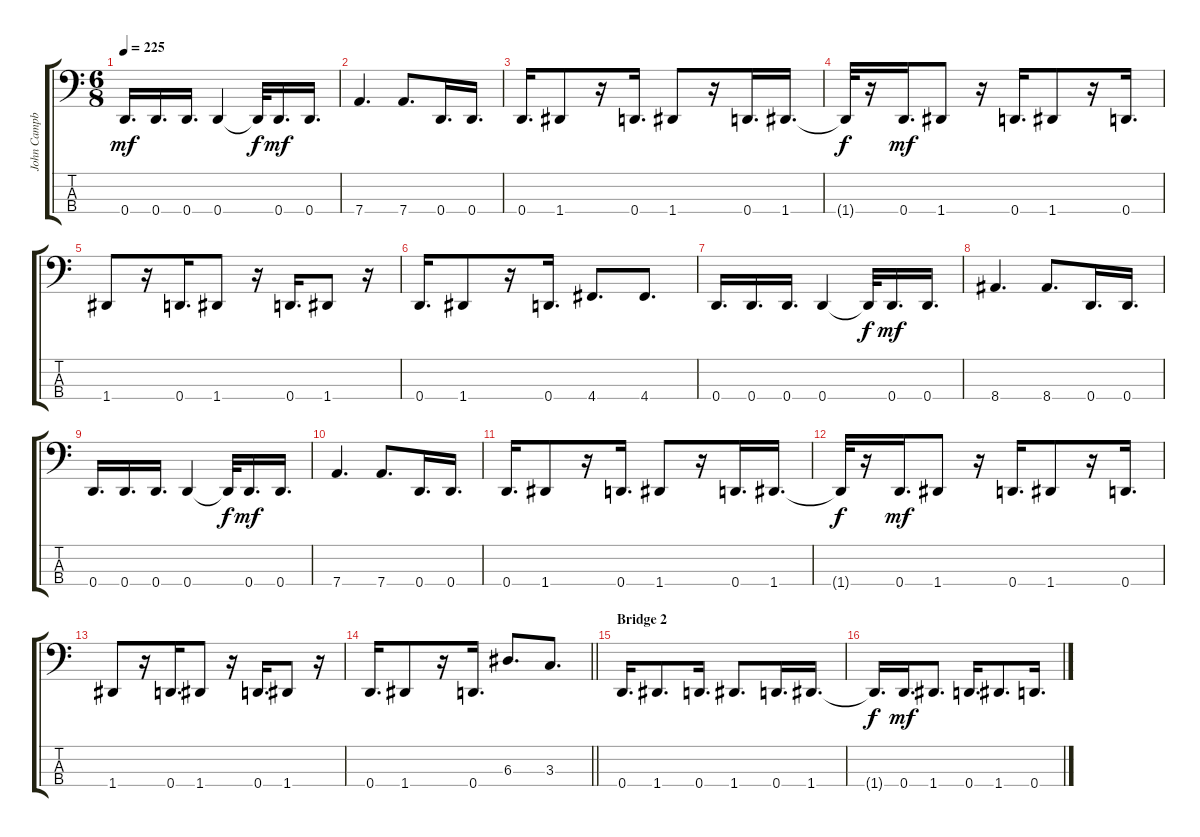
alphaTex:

\track ("John Campbell" "John Campb") {instrument electricbasspick}
\staff {score tabs}
\tuning (G2 D2 A1 D1) {hide}
\ts (6 8)
\tempo 225
\clef f4
\ks c
0.4.16{d dy mf} 0.4.16{d} 0.4.16{d} 0.4.4 0.4{t}.32{dy f} 0.4.16{d dy mf} 0.4.16{d} |
7.4.4{d} 7.4.8{d} 0.4.16{d} 0.4.16{d} |
0.4.16{d} 1.4.8 r.16 0.4.16{d} 1.4.8 r.16 0.4.16{d} 1.4.16{d} |
1.4{t}.32{dy f} r.16 0.4.16{d dy mf} 1.4.8 r.16 0.4.16{d} 1.4.8 r.16 0.4.16{d} |
1.4.8 r.16 0.4.16{d} 1.4.8 r.16 0.4.16{d} 1.4.8 r.16 |
0.4.16{d} 1.4.8 r.16 0.4.16{d} 4.4.8{d} 4.4.8{d} |
0.4.16{d} 0.4.16{d} 0.4.16{d} 0.4.4 0.4{t}.32{dy f} 0.4.16{d dy mf} 0.4.16{d} |
8.4.4{d} 8.4.8{d} 0.4.16{d} 0.4.16{d} |
0.4.16{d} 0.4.16{d} 0.4.16{d} 0.4.4 0.4{t}.32{dy f} 0.4.16{d dy mf} 0.4.16{d} |
7.4.4{d} 7.4.8{d} 0.4.16{d} 0.4.16{d} |
0.4.16{d} 1.4.8 r.16 0.4.16{d} 1.4.8 r.16 0.4.16{d} 1.4.16{d} |
1.4{t}.32{dy f} r.16 0.4.16{d dy mf} 1.4.8 r.16 0.4.16{d} 1.4.8 r.16 0.4.16{d} |
1.4.8 r.16 0.4.16{d} 1.4.8 r.16 0.4.16{d} 1.4.8 r.16 |
\barLineRight lightlight
0.4.16{d} 1.4.8 r.16 0.4.16{d} 6.3.8{d} 3.3.8{d} |
\section ("" "Bridge 2")
0.4.16{d} 1.4.8{d} 0.4.16{d} 1.4.8{d} 0.4.16{d} 1.4.16{d} |
1.4{t}.16{d dy f} 0.4.16{d dy mf} 1.4.8{d} 0.4.16{d} 1.4.8{d} 0.4.16{d}
